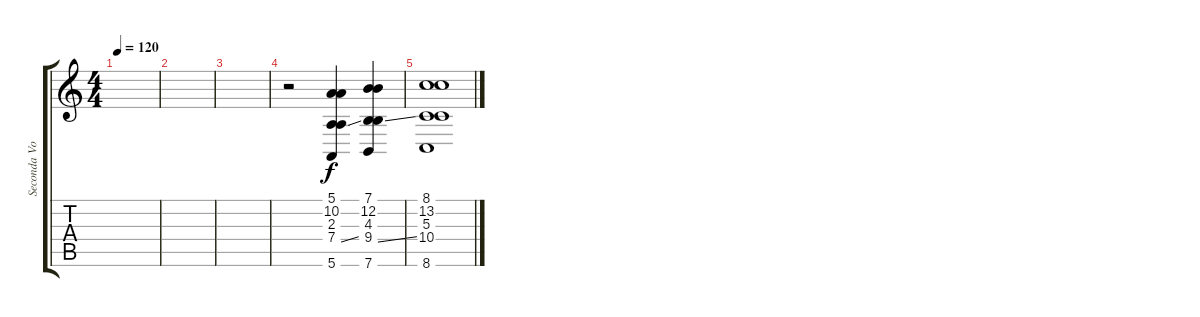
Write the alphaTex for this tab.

\track ("Seconda Voce" "Seconda Vo") {instrument choiraahs}
\staff {score tabs}
\tuning (E4 B3 G3 D3 A2 E2) {hide}
\ts (4 4)
\tempo 120
\clef g2
\ks c
|
|
|
r.2 (5.1 10.2 2.3 7.4{ss} 5.6).4 (7.1 12.2 4.3 9.4{ss} 7.6).4 |
(8.1 13.2 5.3 10.4 8.6).1
